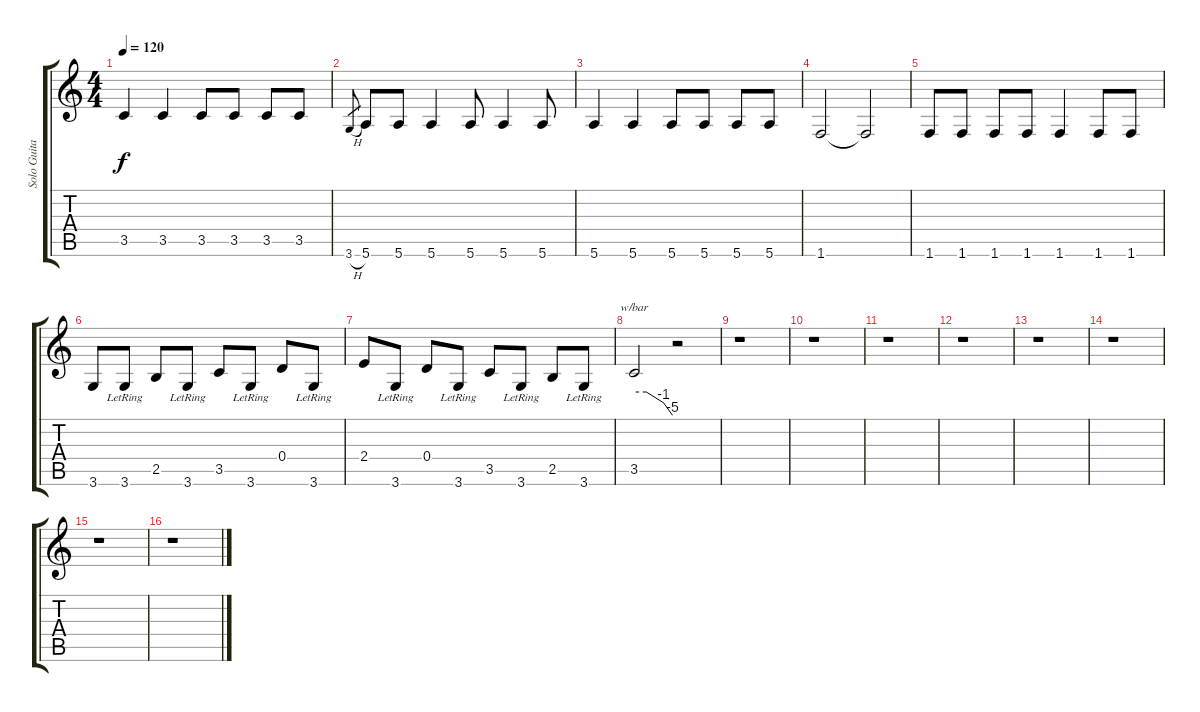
\track ("Solo Guitar" "Solo Guita") {instrument overdrivenguitar}
\staff {score tabs}
\tuning (E4 B3 G3 D3 A2 E2) {hide}
\ts (4 4)
\tempo 120
\clef g2
\ks c
3.5.4{dy f} 3.5.4 3.5.8 3.5.8 3.5.8 3.5.8 |
3.6{h}.8{gr} 5.6.8 5.6.8 5.6.4 5.6.8 5.6.4 5.6.8 |
5.6.4 5.6.4 5.6.8 5.6.8 5.6.8 5.6.8 |
1.6.2 1.6{t}.2 |
1.6.8 1.6.8 1.6.8 1.6.8 1.6.4 1.6.8 1.6.8 |
3.6.8 3.6{lr}.8 2.5.8 3.6{lr}.8 3.5.8 3.6{lr}.8 0.4.8 3.6{lr}.8 |
2.4.8 3.6{lr}.8 0.4.8 3.6{lr}.8 3.5.8 3.6{lr}.8 2.5.8 3.6{lr}.8 |
3.5.2{tbe (custom default 0 0 19 0 46 -4 60 -20)} r.2 |
r.1 |
r.1 |
r.1 |
r.1 |
r.1 |
r.1 |
r.1 |
r.1
